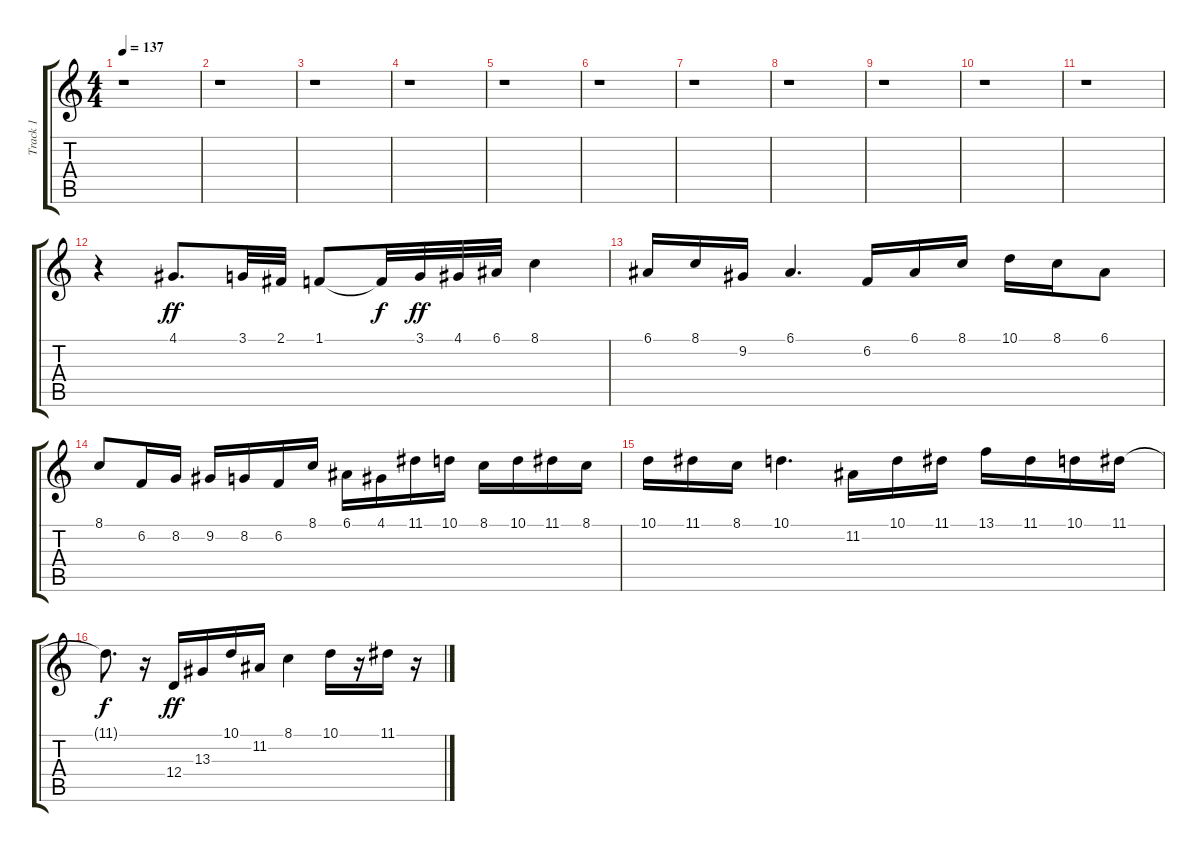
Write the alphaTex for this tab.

\track ("Track 1" "Track 1") {instrument trumpet}
\staff {score tabs}
\tuning (E4 B3 G3 D3 A2 E2) {hide}
\ts (4 4)
\tempo 137
\clef g2
\ks c
r.1{dy ff} |
r.1 |
r.1 |
r.1 |
r.1 |
r.1 |
r.1 |
r.1 |
r.1 |
r.1 |
r.1 |
r.4 4.1.8{d} 3.1.32 2.1.32 1.1.8 1.1{t}.32{dy f} 3.1.32{dy ff} 4.1.32 6.1.32 8.1.4 |
6.1.16 8.1.16 9.2.16 6.1.4{d} 6.2.16 6.1.16 8.1.16 10.1.16 8.1.16 6.1.8 |
8.1.8 6.2.16 8.2.16 9.2.16 8.2.16 6.2.16 8.1.16 6.1.16 4.1.16 11.1.16 10.1.16 8.1.16 10.1.16 11.1.16 8.1.16 |
10.1.16 11.1.16 8.1.16 10.1.4{d} 11.2.16 10.1.16 11.1.16 13.1.16 11.1.16 10.1.16 11.1.16 |
11.1{t}.8{d dy f} r.16 12.4.16{dy ff} 13.3.16 10.1.16 11.2.16 8.1.4 10.1.16 r.16 11.1.16 r.16
